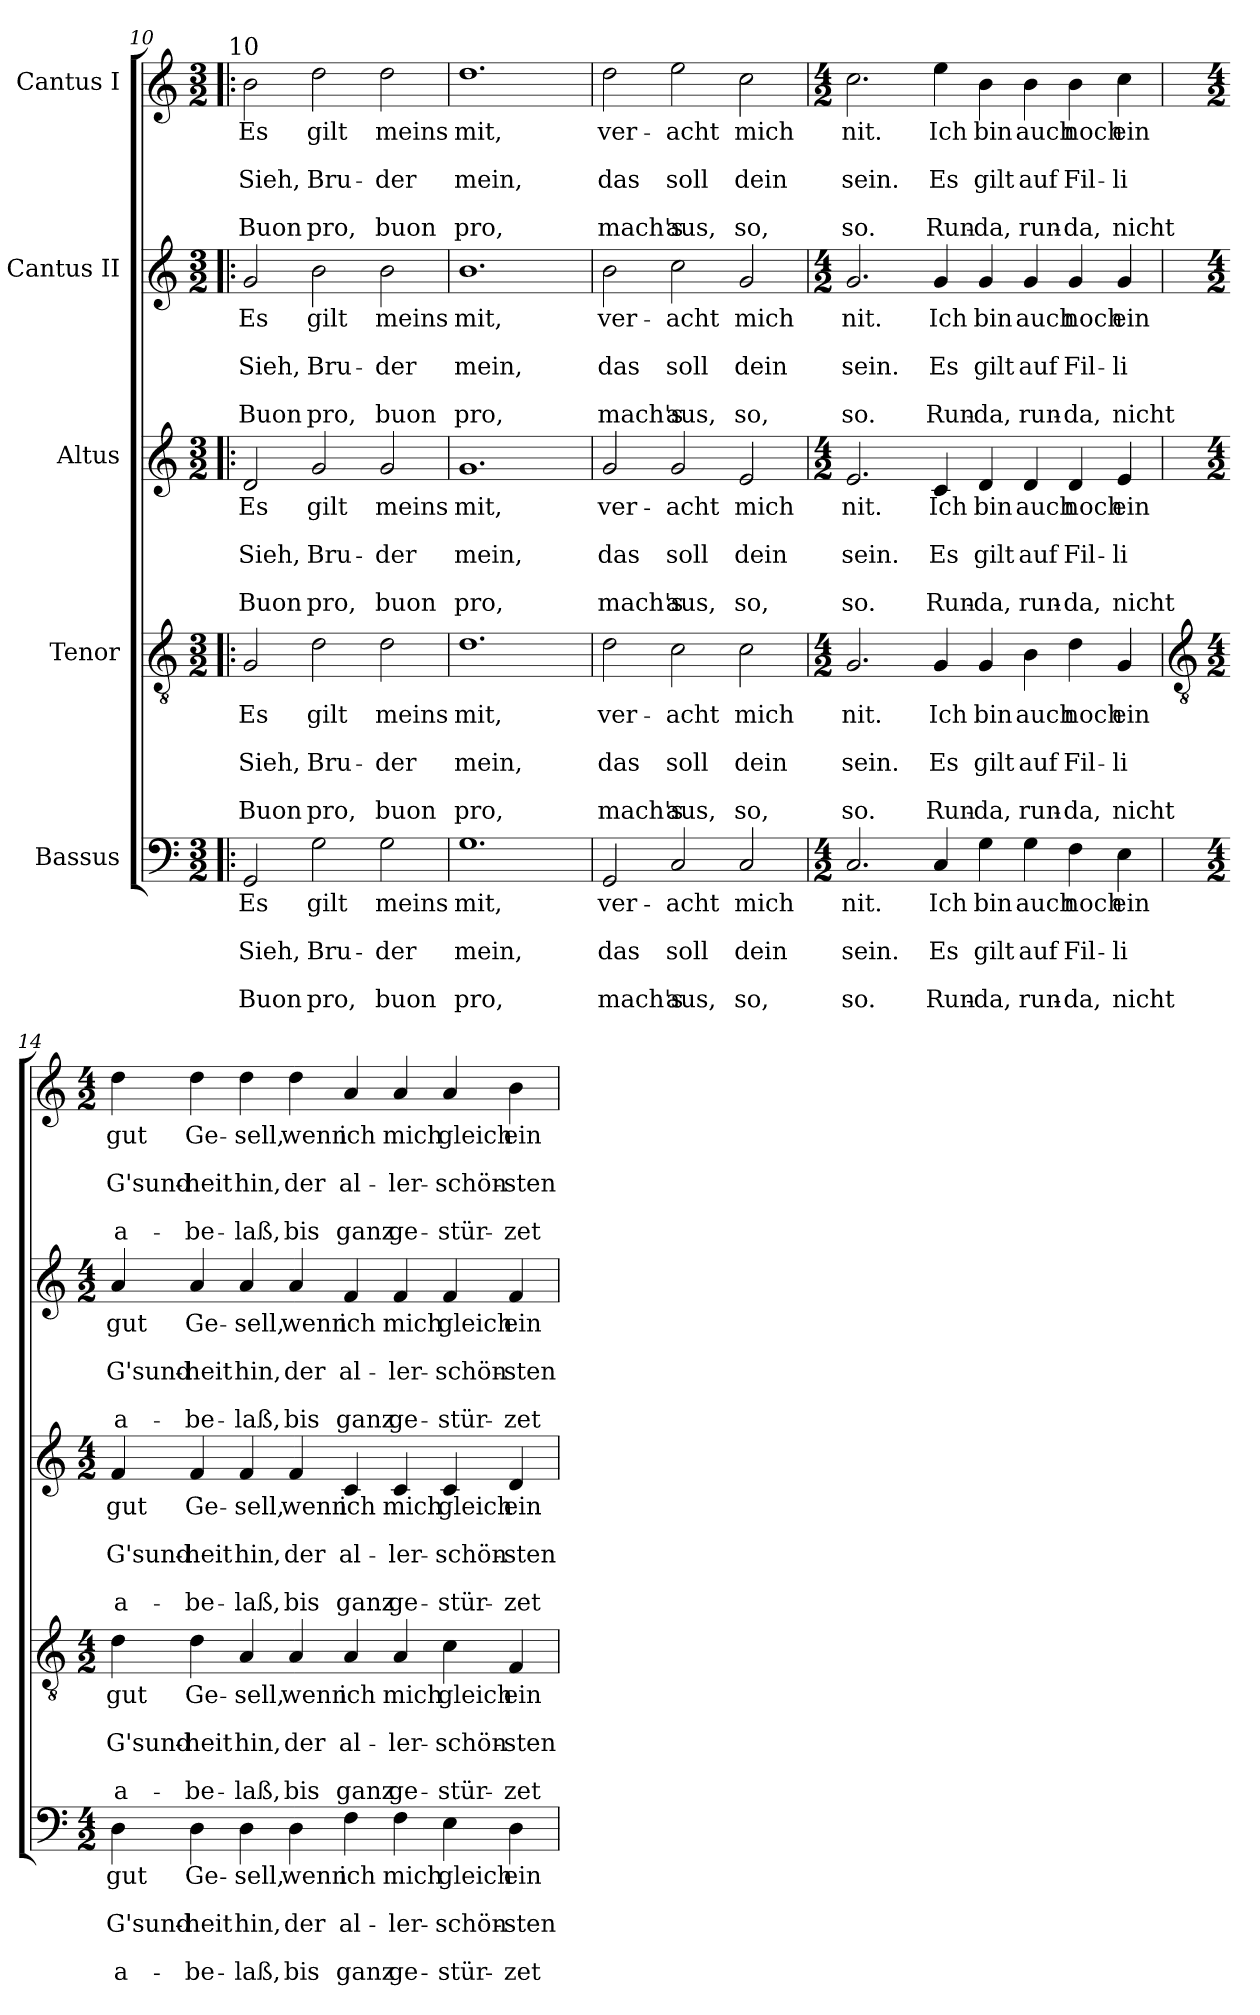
**kern	**text	**text	**text	**text	**text	**kern	**text	**text	**text	**text	**text	**kern	**text	**text	**text	**text	**text	**kern	**text	**text	**text	**text	**text	**kern	**text	**text	**text	**text	**text
*part5	*part5	*part5	*part5	*part5	*part5	*part4	*part4	*part4	*part4	*part4	*part4	*part3	*part3	*part3	*part3	*part3	*part3	*part2	*part2	*part2	*part2	*part2	*part2	*part1	*part1	*part1	*part1	*part1	*part1
*staff5	*staff5	*staff5	*staff5	*staff5	*staff5	*staff4	*staff4	*staff4	*staff4	*staff4	*staff4	*staff3	*staff3	*staff3	*staff3	*staff3	*staff3	*staff2	*staff2	*staff2	*staff2	*staff2	*staff2	*staff1	*staff1	*staff1	*staff1	*staff1	*staff1
*I"Bassus	*	*	*	*	*	*I"Tenor	*	*	*	*	*	*I"Altus	*	*	*	*	*	*I"Cantus II	*	*	*	*	*	*I"Cantus I	*	*	*	*	*
*clefF4	*	*	*	*	*	*clefGv2	*	*	*	*	*	*clefG2	*	*	*	*	*	*clefG2	*	*	*	*	*	*clefG2	*	*	*	*	*
*k[]	*	*	*	*	*	*k[]	*	*	*	*	*	*k[]	*	*	*	*	*	*k[]	*	*	*	*	*	*k[]	*	*	*	*	*
*C:	*	*	*	*	*	*C:	*	*	*	*	*	*C:	*	*	*	*	*	*C:	*	*	*	*	*	*C:	*	*	*	*	*
*M3/2	*	*	*	*	*	*M3/2	*	*	*	*	*	*M3/2	*	*	*	*	*	*M3/2	*	*	*	*	*	*M3/2	*	*	*	*	*
=10!|:	=10!|:	=10!|:	=10!|:	=10!|:	=10!|:	=10!|:	=10!|:	=10!|:	=10!|:	=10!|:	=10!|:	=10!|:	=10!|:	=10!|:	=10!|:	=10!|:	=10!|:	=10!|:	=10!|:	=10!|:	=10!|:	=10!|:	=10!|:	=10!|:	=10!|:	=10!|:	=10!|:	=10!|:	=10!|:
!	!	!	!	!	!	!	!	!	!	!	!	!	!	!	!	!	!	!	!	!	!	!	!	!LO:TX:a:cj:t=10	!	!	!	!	!
!	!LO:LY:b	!	!LO:LY:b	!	!LO:LY:b	!	!LO:LY:b	!	!LO:LY:b	!	!LO:LY:b	!	!LO:LY:b	!	!LO:LY:b	!	!LO:LY:b	!	!LO:LY:b	!	!LO:LY:b	!	!LO:LY:b	!	!LO:LY:b	!	!LO:LY:b	!	!LO:LY:b
2GG	Es	.	Sieh,	.	Buon	2G	Es	.	Sieh,	.	Buon	2d	Es	.	Sieh,	.	Buon	2g	Es	.	Sieh,	.	Buon	2b	Es	.	Sieh,	.	Buon
!	!LO:LY:b	!	!LO:LY:b	!	!LO:LY:b	!	!LO:LY:b	!	!LO:LY:b	!	!LO:LY:b	!	!LO:LY:b	!	!LO:LY:b	!	!LO:LY:b	!	!LO:LY:b	!	!LO:LY:b	!	!LO:LY:b	!	!LO:LY:b	!	!LO:LY:b	!	!LO:LY:b
2G	gilt	.	Bru-	.	-pro,	2d	gilt	.	Bru-	.	-pro,	2g	gilt	.	Bru-	.	-pro,	2b	gilt	.	Bru-	.	-pro,	2dd	gilt	.	Bru-	.	-pro,
!	!LO:LY:b	!	!LO:LY:b	!	!LO:LY:b	!	!LO:LY:b	!	!LO:LY:b	!	!LO:LY:b	!	!LO:LY:b	!	!LO:LY:b	!	!LO:LY:b	!	!LO:LY:b	!	!LO:LY:b	!	!LO:LY:b	!	!LO:LY:b	!	!LO:LY:b	!	!LO:LY:b
2G	meins	.	der	.	buon	2d	meins	.	der	.	buon	2g	meins	.	der	.	buon	2b	meins	.	der	.	buon	2dd	meins	.	der	.	buon
=11	=11	=11	=11	=11	=11	=11	=11	=11	=11	=11	=11	=11	=11	=11	=11	=11	=11	=11	=11	=11	=11	=11	=11	=11	=11	=11	=11	=11	=11
!	!LO:LY:b	!	!LO:LY:b	!	!LO:LY:b	!	!LO:LY:b	!	!LO:LY:b	!	!LO:LY:b	!	!LO:LY:b	!	!LO:LY:b	!	!LO:LY:b	!	!LO:LY:b	!	!LO:LY:b	!	!LO:LY:b	!	!LO:LY:b	!	!LO:LY:b	!	!LO:LY:b
1.G	mit,	.	mein,	.	pro,	1.d	mit,	.	mein,	.	pro,	1.g	mit,	.	mein,	.	pro,	1.b	mit,	.	mein,	.	pro,	1.dd	mit,	.	mein,	.	pro,
=12	=12	=12	=12	=12	=12	=12	=12	=12	=12	=12	=12	=12	=12	=12	=12	=12	=12	=12	=12	=12	=12	=12	=12	=12	=12	=12	=12	=12	=12
!	!LO:LY:b	!	!LO:LY:b	!	!LO:LY:b	!	!LO:LY:b	!	!LO:LY:b	!	!LO:LY:b	!	!LO:LY:b	!	!LO:LY:b	!	!LO:LY:b	!	!LO:LY:b	!	!LO:LY:b	!	!LO:LY:b	!	!LO:LY:b	!	!LO:LY:b	!	!LO:LY:b
2GG	ver-	.	-das	.	mach's	2d	ver-	.	-das	.	mach's	2g	ver-	.	-das	.	mach's	2b	ver-	.	-das	.	mach's	2dd	ver-	.	-das	.	mach's
!	!LO:LY:b	!	!LO:LY:b	!	!LO:LY:b	!	!LO:LY:b	!	!LO:LY:b	!	!LO:LY:b	!	!LO:LY:b	!	!LO:LY:b	!	!LO:LY:b	!	!LO:LY:b	!	!LO:LY:b	!	!LO:LY:b	!	!LO:LY:b	!	!LO:LY:b	!	!LO:LY:b
2C	acht	.	soll	.	aus,	2c	acht	.	soll	.	aus,	2g	acht	.	soll	.	aus,	2cc	acht	.	soll	.	aus,	2ee	acht	.	soll	.	aus,
!	!LO:LY:b	!	!LO:LY:b	!	!LO:LY:b	!	!LO:LY:b	!	!LO:LY:b	!	!LO:LY:b	!	!LO:LY:b	!	!LO:LY:b	!	!LO:LY:b	!	!LO:LY:b	!	!LO:LY:b	!	!LO:LY:b	!	!LO:LY:b	!	!LO:LY:b	!	!LO:LY:b
2C	mich	.	dein	.	so,	2c	mich	.	dein	.	so,	2e	mich	.	dein	.	so,	2g	mich	.	dein	.	so,	2cc	mich	.	dein	.	so,
=13	=13	=13	=13	=13	=13	=13	=13	=13	=13	=13	=13	=13	=13	=13	=13	=13	=13	=13	=13	=13	=13	=13	=13	=13	=13	=13	=13	=13	=13
*M4/2	*	*	*	*	*	*M4/2	*	*	*	*	*	*M4/2	*	*	*	*	*	*M4/2	*	*	*	*	*	*M4/2	*	*	*	*	*
!	!LO:LY:b	!	!LO:LY:b	!	!LO:LY:b	!	!LO:LY:b	!	!LO:LY:b	!	!LO:LY:b	!	!LO:LY:b	!	!LO:LY:b	!	!LO:LY:b	!	!LO:LY:b	!	!LO:LY:b	!	!LO:LY:b	!	!LO:LY:b	!	!LO:LY:b	!	!LO:LY:b
2.C	nit.	.	sein.	.	so.	2.G	nit.	.	sein.	.	so.	2.e	nit.	.	sein.	.	so.	2.g	nit.	.	sein.	.	so.	2.cc	nit.	.	sein.	.	so.
!	!LO:LY:b	!	!LO:LY:b	!	!LO:LY:b	!	!LO:LY:b	!	!LO:LY:b	!	!LO:LY:b	!	!LO:LY:b	!	!LO:LY:b	!	!LO:LY:b	!	!LO:LY:b	!	!LO:LY:b	!	!LO:LY:b	!	!LO:LY:b	!	!LO:LY:b	!	!LO:LY:b
4C	Ich	.	Es	.	Run-	4G	Ich	.	Es	.	Run-	4c	Ich	.	Es	.	Run-	4g	Ich	.	Es	.	Run-	4ee	Ich	.	Es	.	Run-
!	!LO:LY:b	!	!LO:LY:b	!	!LO:LY:b	!	!LO:LY:b	!	!LO:LY:b	!	!LO:LY:b	!	!LO:LY:b	!	!LO:LY:b	!	!LO:LY:b	!	!LO:LY:b	!	!LO:LY:b	!	!LO:LY:b	!	!LO:LY:b	!	!LO:LY:b	!	!LO:LY:b
4G	-bin	.	gilt	.	da,	4G	-bin	.	gilt	.	da,	4d	-bin	.	gilt	.	da,	4g	-bin	.	gilt	.	da,	4b	-bin	.	gilt	.	da,
!	!LO:LY:b	!	!LO:LY:b	!	!LO:LY:b	!	!LO:LY:b	!	!LO:LY:b	!	!LO:LY:b	!	!LO:LY:b	!	!LO:LY:b	!	!LO:LY:b	!	!LO:LY:b	!	!LO:LY:b	!	!LO:LY:b	!	!LO:LY:b	!	!LO:LY:b	!	!LO:LY:b
4G	auch	.	auf	.	run-	4B	auch	.	auf	.	run-	4d	auch	.	auf	.	run-	4g	auch	.	auf	.	run-	4b	auch	.	auf	.	run-
!	!LO:LY:b	!	!LO:LY:b	!	!LO:LY:b	!	!LO:LY:b	!	!LO:LY:b	!	!LO:LY:b	!	!LO:LY:b	!	!LO:LY:b	!	!LO:LY:b	!	!LO:LY:b	!	!LO:LY:b	!	!LO:LY:b	!	!LO:LY:b	!	!LO:LY:b	!	!LO:LY:b
4F	-noch	.	Fil-	.	-da,	4d	-noch	.	Fil-	.	-da,	4d	-noch	.	Fil-	.	-da,	4g	-noch	.	Fil-	.	-da,	4b	-noch	.	Fil-	.	-da,
!	!LO:LY:b	!	!LO:LY:b	!	!LO:LY:b	!	!LO:LY:b	!	!LO:LY:b	!	!LO:LY:b	!	!LO:LY:b	!	!LO:LY:b	!	!LO:LY:b	!	!LO:LY:b	!	!LO:LY:b	!	!LO:LY:b	!	!LO:LY:b	!	!LO:LY:b	!	!LO:LY:b
4E	ein	.	li	.	nicht	4G	ein	.	li	.	nicht	4e	ein	.	li	.	nicht	4g	ein	.	li	.	nicht	4cc	ein	.	li	.	nicht
!!LO:LB:g=z
=14	=14	=14	=14	=14	=14	=14	=14	=14	=14	=14	=14	=14	=14	=14	=14	=14	=14	=14	=14	=14	=14	=14	=14	=14	=14	=14	=14	=14	=14
*	*	*	*	*	*	*clefGv2	*	*	*	*	*	*	*	*	*	*	*	*	*	*	*	*	*	*	*	*	*	*	*
*M4/2	*	*	*	*	*	*M4/2	*	*	*	*	*	*M4/2	*	*	*	*	*	*M4/2	*	*	*	*	*	*M4/2	*	*	*	*	*
!	!LO:LY:b	!	!LO:LY:b	!	!LO:LY:b	!	!LO:LY:b	!	!LO:LY:b	!	!LO:LY:b	!	!LO:LY:b	!	!LO:LY:b	!	!LO:LY:b	!	!LO:LY:b	!	!LO:LY:b	!	!LO:LY:b	!	!LO:LY:b	!	!LO:LY:b	!	!LO:LY:b
4D	gut	.	G'sund-	.	-a-	4d	gut	.	G'sund-	.	-a-	4f	gut	.	G'sund-	.	-a-	4a	gut	.	G'sund-	.	-a-	4dd	gut	.	G'sund-	.	-a-
!	!LO:LY:b	!	!LO:LY:b	!	!LO:LY:b	!	!LO:LY:b	!	!LO:LY:b	!	!LO:LY:b	!	!LO:LY:b	!	!LO:LY:b	!	!LO:LY:b	!	!LO:LY:b	!	!LO:LY:b	!	!LO:LY:b	!	!LO:LY:b	!	!LO:LY:b	!	!LO:LY:b
4D	-Ge-	.	-heit	.	be-	4d	-Ge-	.	-heit	.	be-	4f	-Ge-	.	-heit	.	be-	4a	-Ge-	.	-heit	.	be-	4dd	-Ge-	.	-heit	.	be-
!	!LO:LY:b	!	!LO:LY:b	!	!LO:LY:b	!	!LO:LY:b	!	!LO:LY:b	!	!LO:LY:b	!	!LO:LY:b	!	!LO:LY:b	!	!LO:LY:b	!	!LO:LY:b	!	!LO:LY:b	!	!LO:LY:b	!	!LO:LY:b	!	!LO:LY:b	!	!LO:LY:b
4D	-sell,	.	hin,	.	laß,	4A	-sell,	.	hin,	.	laß,	4f	-sell,	.	hin,	.	laß,	4a	-sell,	.	hin,	.	laß,	4dd	-sell,	.	hin,	.	laß,
!	!LO:LY:b	!	!LO:LY:b	!	!LO:LY:b	!	!LO:LY:b	!	!LO:LY:b	!	!LO:LY:b	!	!LO:LY:b	!	!LO:LY:b	!	!LO:LY:b	!	!LO:LY:b	!	!LO:LY:b	!	!LO:LY:b	!	!LO:LY:b	!	!LO:LY:b	!	!LO:LY:b
4D	wenn	.	der	.	bis	4A	wenn	.	der	.	bis	4f	wenn	.	der	.	bis	4a	wenn	.	der	.	bis	4dd	wenn	.	der	.	bis
!	!LO:LY:b	!	!LO:LY:b	!	!LO:LY:b	!	!LO:LY:b	!	!LO:LY:b	!	!LO:LY:b	!	!LO:LY:b	!	!LO:LY:b	!	!LO:LY:b	!	!LO:LY:b	!	!LO:LY:b	!	!LO:LY:b	!	!LO:LY:b	!	!LO:LY:b	!	!LO:LY:b
4F	ich	.	al-	.	-ganz	4A	ich	.	al-	.	-ganz	4c	ich	.	al-	.	-ganz	4f	ich	.	al-	.	-ganz	4a	ich	.	al-	.	-ganz
!	!LO:LY:b	!	!LO:LY:b	!	!LO:LY:b	!	!LO:LY:b	!	!LO:LY:b	!	!LO:LY:b	!	!LO:LY:b	!	!LO:LY:b	!	!LO:LY:b	!	!LO:LY:b	!	!LO:LY:b	!	!LO:LY:b	!	!LO:LY:b	!	!LO:LY:b	!	!LO:LY:b
4F	mich	.	ler-	.	-ge-	4A	mich	.	ler-	.	-ge-	4c	mich	.	ler-	.	-ge-	4f	mich	.	ler-	.	-ge-	4a	mich	.	ler-	.	-ge-
!	!LO:LY:b	!	!LO:LY:b	!	!LO:LY:b	!	!LO:LY:b	!	!LO:LY:b	!	!LO:LY:b	!	!LO:LY:b	!	!LO:LY:b	!	!LO:LY:b	!	!LO:LY:b	!	!LO:LY:b	!	!LO:LY:b	!	!LO:LY:b	!	!LO:LY:b	!	!LO:LY:b
4E	-gleich	.	schön-	.	-stür-	4c	-gleich	.	schön-	.	-stür-	4c	-gleich	.	schön-	.	-stür-	4f	-gleich	.	schön-	.	-stür-	4a	-gleich	.	schön-	.	-stür-
!	!LO:LY:b	!	!LO:LY:b	!	!LO:LY:b	!	!LO:LY:b	!	!LO:LY:b	!	!LO:LY:b	!	!LO:LY:b	!	!LO:LY:b	!	!LO:LY:b	!	!LO:LY:b	!	!LO:LY:b	!	!LO:LY:b	!	!LO:LY:b	!	!LO:LY:b	!	!LO:LY:b
4D	-ein-	.	-sten	.	zet	4F	-ein-	.	-sten	.	zet	4d	-ein-	.	-sten	.	zet	4f	-ein-	.	-sten	.	zet	4b	-ein-	.	-sten	.	zet
=	=	=	=	=	=	=	=	=	=	=	=	=	=	=	=	=	=	=	=	=	=	=	=	=	=	=	=	=	=
*-	*-	*-	*-	*-	*-	*-	*-	*-	*-	*-	*-	*-	*-	*-	*-	*-	*-	*-	*-	*-	*-	*-	*-	*-	*-	*-	*-	*-	*-
